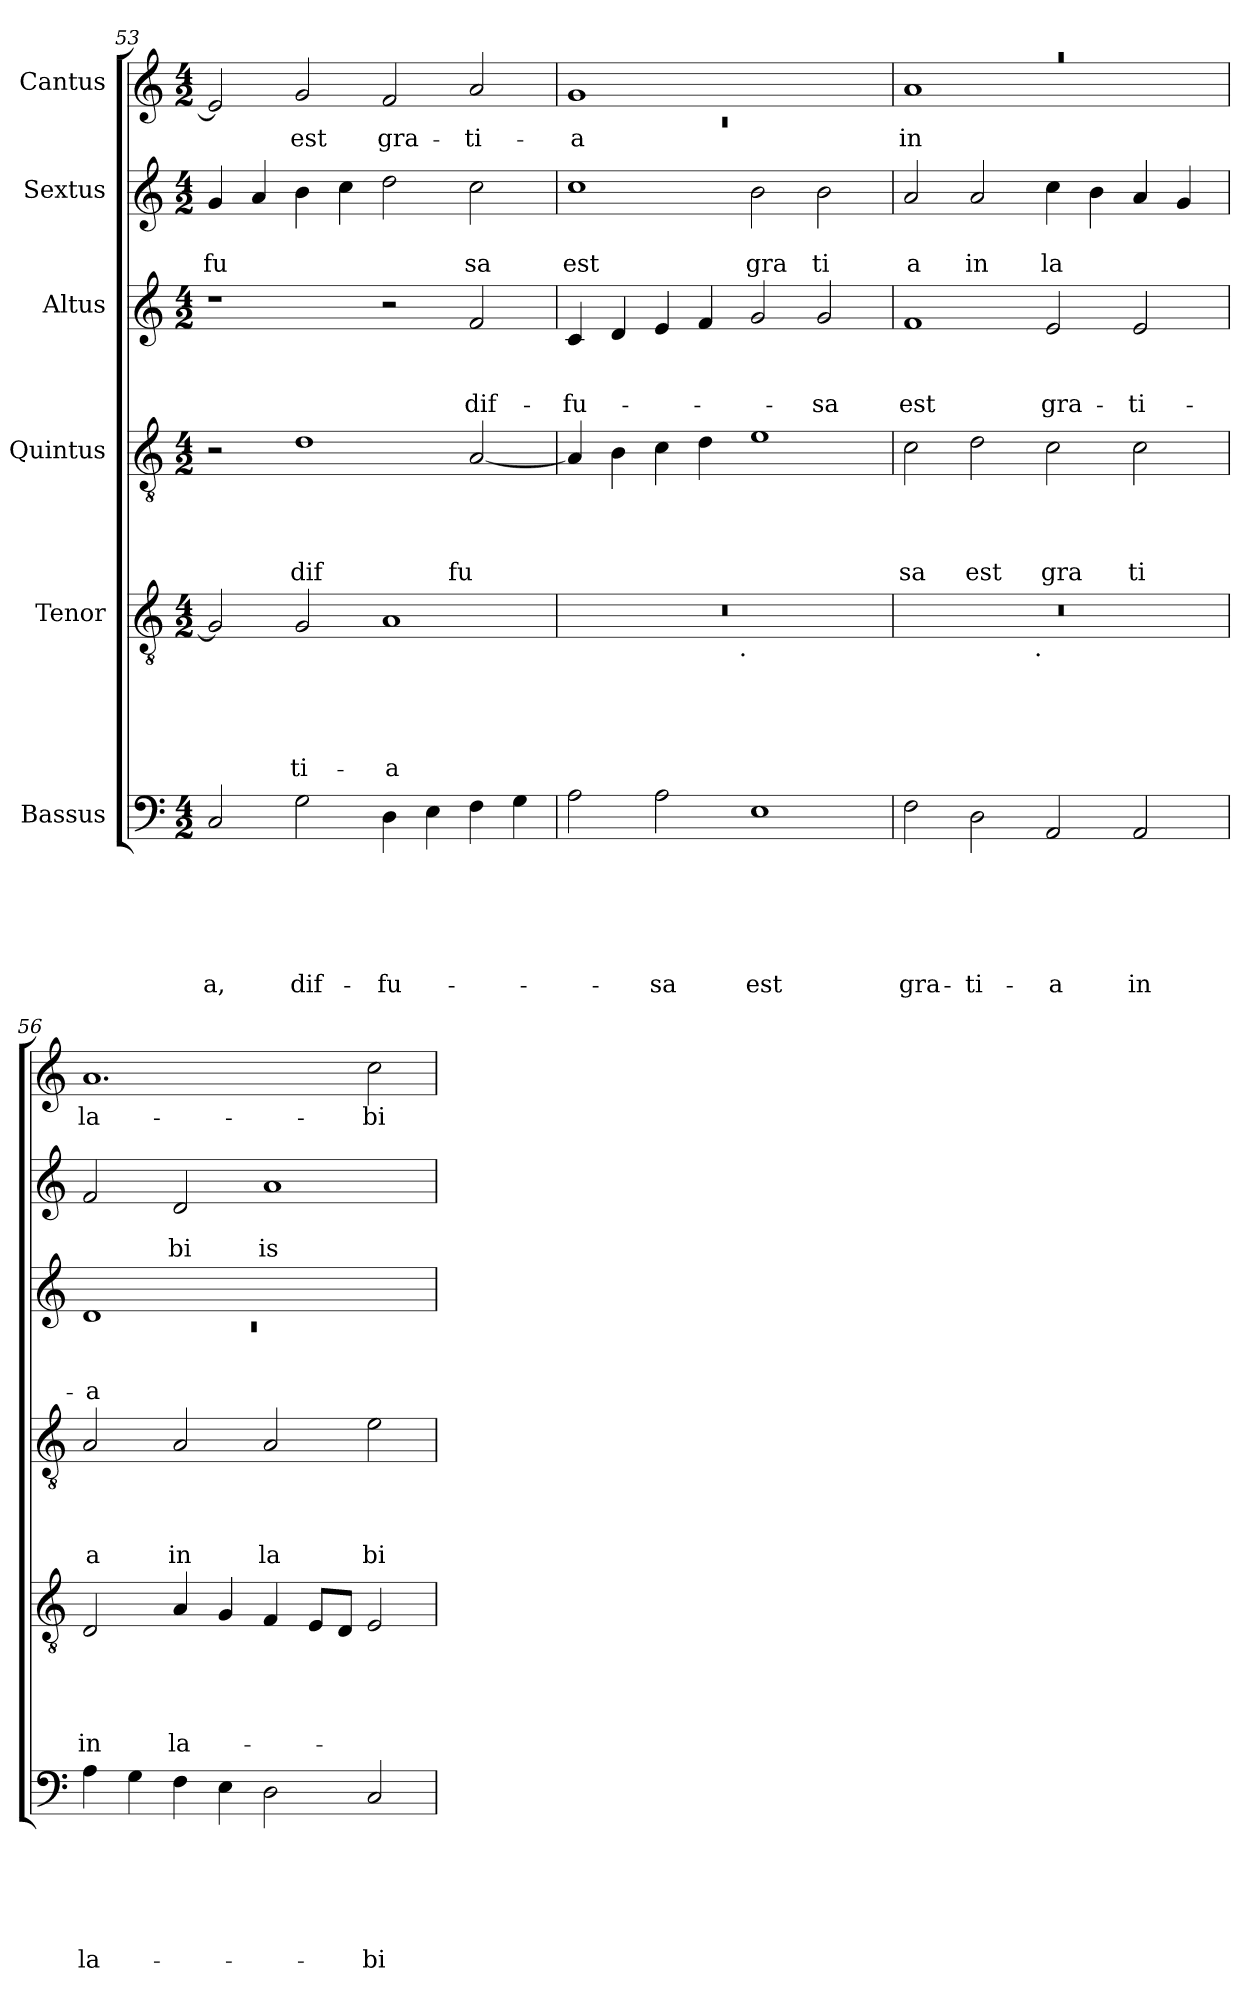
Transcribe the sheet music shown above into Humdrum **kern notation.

**kern	**text	**text	**text	**text	**text	**text	**kern	**text	**text	**text	**text	**text	**kern	**text	**text	**text	**text	**kern	**text	**text	**text	**kern	**text	**text	**kern	**text
*part6	*part6	*part6	*part6	*part6	*part6	*part6	*part5	*part5	*part5	*part5	*part5	*part5	*part4	*part4	*part4	*part4	*part4	*part3	*part3	*part3	*part3	*part2	*part2	*part2	*part1	*part1
*staff6	*staff6	*staff6	*staff6	*staff6	*staff6	*staff6	*staff5	*staff5	*staff5	*staff5	*staff5	*staff5	*staff4	*staff4	*staff4	*staff4	*staff4	*staff3	*staff3	*staff3	*staff3	*staff2	*staff2	*staff2	*staff1	*staff1
*I"Bassus	*	*	*	*	*	*	*I"Tenor	*	*	*	*	*	*I"Quintus	*	*	*	*	*I"Altus	*	*	*	*I"Sextus	*	*	*I"Cantus	*
*clefF4	*	*	*	*	*	*	*clefGv2	*	*	*	*	*	*clefGv2	*	*	*	*	*clefG2	*	*	*	*clefG2	*	*	*clefG2	*
*k[]	*	*	*	*	*	*	*k[]	*	*	*	*	*	*k[]	*	*	*	*	*k[]	*	*	*	*k[]	*	*	*k[]	*
*C:	*	*	*	*	*	*	*C:	*	*	*	*	*	*C:	*	*	*	*	*C:	*	*	*	*C:	*	*	*C:	*
*M4/2	*	*	*	*	*	*	*M4/2	*	*	*	*	*	*M4/2	*	*	*	*	*M4/2	*	*	*	*M4/2	*	*	*M4/2	*
=53	=53	=53	=53	=53	=53	=53	=53	=53	=53	=53	=53	=53	=53	=53	=53	=53	=53	=53	=53	=53	=53	=53	=53	=53	=53	=53
!	!	!	!	!	!	!LO:LY:b	!	!	!	!	!	!	!	!	!	!	!	!	!	!	!	!	!	!LO:LY:b	!	!
2C/	.	.	.	.	.	-a,	2G/]	.	.	.	.	.	2r	.	.	.	.	1r	.	.	.	4g/	.	fu	2e/]	.
.	.	.	.	.	.	.	.	.	.	.	.	.	.	.	.	.	.	.	.	.	.	4a/	.	.	.	.
!	!	!	!	!	!	!LO:LY:b	!	!	!	!	!	!LO:LY:b	!	!	!	!	!LO:LY:b	!	!	!	!	!	!	!	!	!LO:LY:b
2G\	.	.	.	.	.	dif-	2G/	.	.	.	.	-ti-	1d	.	.	.	dif	.	.	.	.	4b\	.	.	2g/	est
.	.	.	.	.	.	.	.	.	.	.	.	.	.	.	.	.	.	.	.	.	.	4cc\	.	.	.	.
!	!	!	!	!	!	!LO:LY:b	!	!	!	!	!	!LO:LY:b	!	!	!	!	!	!	!	!	!	!	!	!	!	!LO:LY:b
4D\	.	.	.	.	.	-fu-	1A	.	.	.	.	-a	.	.	.	.	.	2r	.	.	.	2dd\	.	.	2f/	gra-
4E\	.	.	.	.	.	.	.	.	.	.	.	.	.	.	.	.	.	.	.	.	.	.	.	.	.	.
!	!	!	!	!	!	!	!	!	!	!	!	!	!	!	!	!	!LO:LY:b	!	!	!	!LO:LY:b	!	!	!LO:LY:b	!	!LO:LY:b
4F\	.	.	.	.	.	.	.	.	.	.	.	.	[<2A/	.	.	.	fu	2f/	.	.	dif-	2cc\	.	sa	2a/	-ti-
4G\	.	.	.	.	.	.	.	.	.	.	.	.	.	.	.	.	.	.	.	.	.	.	.	.	.	.
=54	=54	=54	=54	=54	=54	=54	=54	=54	=54	=54	=54	=54	=54	=54	=54	=54	=54	=54	=54	=54	=54	=54	=54	=54	=54	=54
*	*	*	*	*	*	*	*	*	*	*	*	*	*	*	*	*	*	*	*	*	*	*	*	*	*^	*
!	!	!	!	!	!	!	!	!	!	!	!	!	!	!	!	!	!	!	!	!	!LO:LY:b	!	!	!LO:LY:b	!	!LO:N:vis=1	!LO:LY:b
*	*	*	*	*	*	*	*^	*	*	*	*	*	*	*	*	*	*	*	*	*	*	*	*	*	*	*	*
2A\	.	.	.	.	.	.	0r	2ryy	.	.	.	.	.	4A/]	.	.	.	.	4c/	.	.	-fu-	1cc	.	est	1g	0rc	-a
.	.	.	.	.	.	.	.	.	.	.	.	.	.	4B\	.	.	.	.	4d/	.	.	.	.	.	.	.	.	.
!	!	!	!	!	!	!LO:LY:b	!	!	!	!	!	!	!	!	!	!	!	!	!	!	!	!	!	!	!	!	!	!
2A\	.	.	.	.	.	-sa	.	4...ryy	.	.	.	.	.	4c\	.	.	.	.	4e/	.	.	.	.	.	.	.	.	.
.	.	.	.	.	.	.	.	.	.	.	.	.	.	4d\	.	.	.	.	4f/	.	.	.	.	.	.	.	.	.
!	!	!	!	!	!	!	!	!LO:TX:b:t=.	!	!	!	!	!	!	!	!	!	!	!	!	!	!	!	!	!	!	!	!
.	.	.	.	.	.	.	.	1ryy	.	.	.	.	.	.	.	.	.	.	.	.	.	.	.	.	.	.	.	.
!	!	!	!	!	!	!LO:LY:b	!	!	!	!	!	!	!	!	!	!	!	!	!	!	!	!	!	!	!LO:LY:b	!	!	!
1E	.	.	.	.	.	est	.	.	.	.	.	.	.	1e	.	.	.	.	2g/	.	.	.	2b\	.	gra	1ryy	.	.
!	!	!	!	!	!	!	!	!	!	!	!	!	!	!	!	!	!	!	!	!	!	!LO:LY:b	!	!	!LO:LY:b	!	!	!
.	.	.	.	.	.	.	.	.	.	.	.	.	.	.	.	.	.	.	2g/	.	.	-sa	2b\	.	ti	.	.	.
.	.	.	.	.	.	.	.	32ryy	.	.	.	.	.	.	.	.	.	.	.	.	.	.	.	.	.	.	.	.
=55	=55	=55	=55	=55	=55	=55	=55	=55	=55	=55	=55	=55	=55	=55	=55	=55	=55	=55	=55	=55	=55	=55	=55	=55	=55	=55	=55	=55
!	!	!	!	!	!	!LO:LY:b	!	!	!	!	!	!	!	!	!	!	!	!LO:LY:b	!	!	!	!LO:LY:b	!	!	!LO:LY:b	!LO:N:vis=1	!	!LO:LY:b
2F\	.	.	.	.	.	gra-	0r	2ryy	.	.	.	.	.	2c\	.	.	.	sa	1f	.	.	est	2a/	.	a	0raa	1a	in
!	!	!	!	!	!	!LO:LY:b	!	!	!	!	!	!	!	!	!	!	!	!LO:LY:b	!	!	!	!	!	!	!LO:LY:b	!	!	!
2D\	.	.	.	.	.	-ti-	.	4...ryy	.	.	.	.	.	2d\	.	.	.	est	.	.	.	.	2a/	.	in	.	.	.
!	!	!	!	!	!	!	!	!LO:TX:b:t=.	!	!	!	!	!	!	!	!	!	!	!	!	!	!	!	!	!	!	!	!
.	.	.	.	.	.	.	.	1ryy	.	.	.	.	.	.	.	.	.	.	.	.	.	.	.	.	.	.	.	.
!	!	!	!	!	!	!LO:LY:b	!	!	!	!	!	!	!	!	!	!	!	!LO:LY:b	!	!	!	!LO:LY:b	!	!	!LO:LY:b	!	!	!
2AA/	.	.	.	.	.	-a	.	.	.	.	.	.	.	2c\	.	.	.	gra	2e/	.	.	gra-	4cc\	.	la	.	1ryy	.
.	.	.	.	.	.	.	.	.	.	.	.	.	.	.	.	.	.	.	.	.	.	.	4b\	.	.	.	.	.
!	!	!	!	!	!	!LO:LY:b	!	!	!	!	!	!	!	!	!	!	!	!LO:LY:b	!	!	!	!LO:LY:b	!	!	!	!	!	!
2AA/	.	.	.	.	.	in	.	.	.	.	.	.	.	2c\	.	.	.	ti	2e/	.	.	-ti-	4a/	.	.	.	.	.
.	.	.	.	.	.	.	.	.	.	.	.	.	.	.	.	.	.	.	.	.	.	.	4g/	.	.	.	.	.
.	.	.	.	.	.	.	.	32ryy	.	.	.	.	.	.	.	.	.	.	.	.	.	.	.	.	.	.	.	.
=56	=56	=56	=56	=56	=56	=56	=56	=56	=56	=56	=56	=56	=56	=56	=56	=56	=56	=56	=56	=56	=56	=56	=56	=56	=56	=56	=56	=56
*	*	*	*	*	*	*	*	*	*	*	*	*	*	*	*	*	*	*	*^	*	*	*	*	*	*	*	*	*
!	!	!	!	!	!	!LO:LY:b	!	!	!	!	!	!	!LO:LY:b	!	!	!	!	!LO:LY:b	!	!LO:N:vis=1	!	!	!LO:LY:b	!	!	!	!	!	!LO:LY:b
*	*	*	*	*	*	*	*v	*v	*	*	*	*	*	*	*	*	*	*	*	*	*	*	*	*	*	*	*v	*v	*
4A\	.	.	.	.	.	la-	2D/	.	.	.	.	in	2A/	.	.	.	a	1d	0rc	.	.	-a	2f/	.	.	1.a	la-
4G\	.	.	.	.	.	.	.	.	.	.	.	.	.	.	.	.	.	.	.	.	.	.	.	.	.	.	.
!	!	!	!	!	!	!	!	!	!	!	!	!LO:LY:b	!	!	!	!	!LO:LY:b	!	!	!	!	!	!	!	!LO:LY:b	!	!
4F\	.	.	.	.	.	.	4A/	.	.	.	.	la-	2A/	.	.	.	in	.	.	.	.	.	2d/	.	bi	.	.
4E\	.	.	.	.	.	.	4G/	.	.	.	.	.	.	.	.	.	.	.	.	.	.	.	.	.	.	.	.
!	!	!	!	!	!	!	!	!	!	!	!	!	!	!	!	!	!LO:LY:b	!	!	!	!	!	!	!	!LO:LY:b	!	!
2D\	.	.	.	.	.	.	4F/	.	.	.	.	.	2A/	.	.	.	la	1ryy	.	.	.	.	1a	.	is	.	.
.	.	.	.	.	.	.	8E/L	.	.	.	.	.	.	.	.	.	.	.	.	.	.	.	.	.	.	.	.
.	.	.	.	.	.	.	8D/J	.	.	.	.	.	.	.	.	.	.	.	.	.	.	.	.	.	.	.	.
!	!	!	!	!	!	!LO:LY:b	!	!	!	!	!	!	!	!	!	!	!LO:LY:b	!	!	!	!	!	!	!	!	!	!LO:LY:b
2C/	.	.	.	.	.	-bi-	2E/	.	.	.	.	.	2e\	.	.	.	bi	.	.	.	.	.	.	.	.	2cc\	-bi-
*	*	*	*	*	*	*	*	*	*	*	*	*	*	*	*	*	*	*v	*v	*	*	*	*	*	*	*	*
=	=	=	=	=	=	=	=	=	=	=	=	=	=	=	=	=	=	=	=	=	=	=	=	=	=	=
*-	*-	*-	*-	*-	*-	*-	*-	*-	*-	*-	*-	*-	*-	*-	*-	*-	*-	*-	*-	*-	*-	*-	*-	*-	*-	*-
